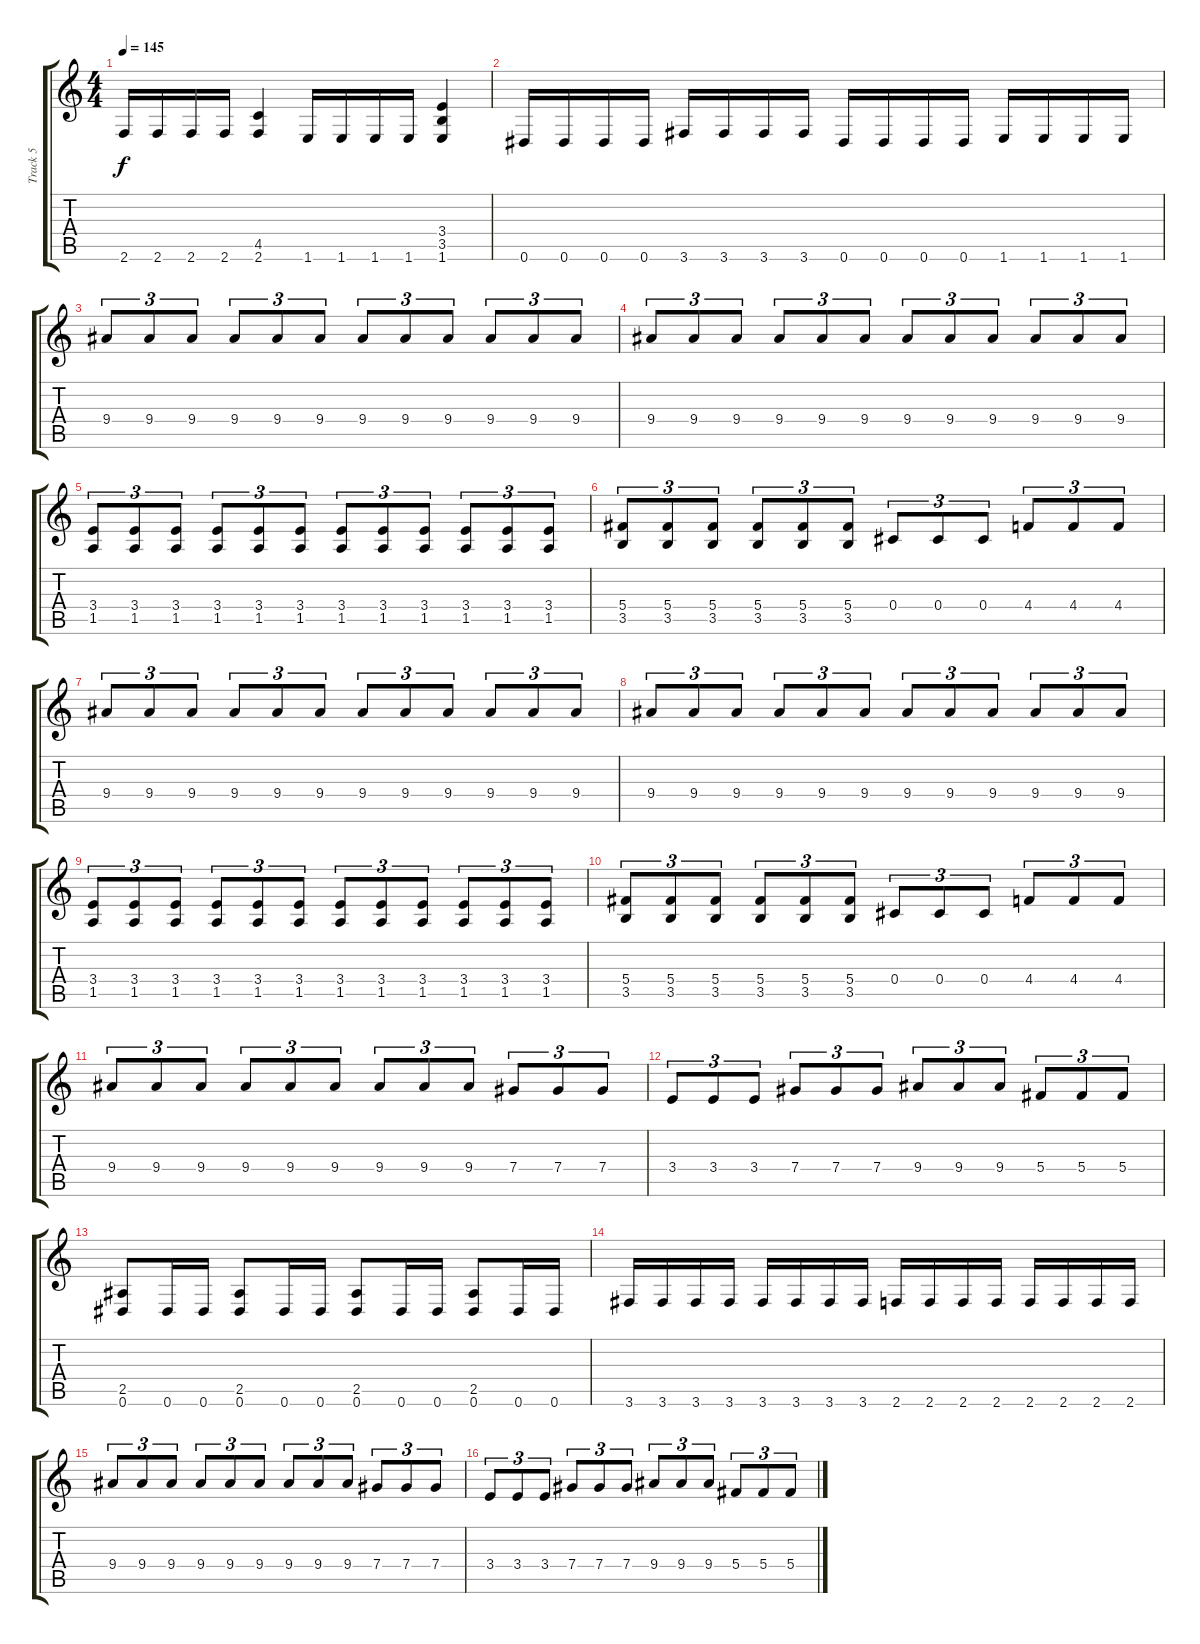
\track ("Track 5" "Track 5") {instrument overdrivenguitar}
\staff {score tabs}
\tuning (Eb4 Bb3 Gb3 Db3 Ab2 Eb2) {hide}
\ts (4 4)
\tempo 145
\clef g2
\ks c
2.6.16{dy f} 2.6.16 2.6.16 2.6.16 (4.5 2.6).4 1.6.16 1.6.16 1.6.16 1.6.16 (3.4 3.5 1.6).4 |
0.6.16 0.6.16 0.6.16 0.6.16 3.6.16 3.6.16 3.6.16 3.6.16 0.6.16 0.6.16 0.6.16 0.6.16 1.6.16 1.6.16 1.6.16 1.6.16 |
9.4.8{tu (3 2)} 9.4.8{tu (3 2)} 9.4.8{tu (3 2)} 9.4.8{tu (3 2)} 9.4.8{tu (3 2)} 9.4.8{tu (3 2)} 9.4.8{tu (3 2)} 9.4.8{tu (3 2)} 9.4.8{tu (3 2)} 9.4.8{tu (3 2)} 9.4.8{tu (3 2)} 9.4.8{tu (3 2)} |
9.4.8{tu (3 2)} 9.4.8{tu (3 2)} 9.4.8{tu (3 2)} 9.4.8{tu (3 2)} 9.4.8{tu (3 2)} 9.4.8{tu (3 2)} 9.4.8{tu (3 2)} 9.4.8{tu (3 2)} 9.4.8{tu (3 2)} 9.4.8{tu (3 2)} 9.4.8{tu (3 2)} 9.4.8{tu (3 2)} |
(3.4 1.5).8{tu (3 2)} (3.4 1.5).8{tu (3 2)} (3.4 1.5).8{tu (3 2)} (3.4 1.5).8{tu (3 2)} (3.4 1.5).8{tu (3 2)} (3.4 1.5).8{tu (3 2)} (3.4 1.5).8{tu (3 2)} (3.4 1.5).8{tu (3 2)} (3.4 1.5).8{tu (3 2)} (3.4 1.5).8{tu (3 2)} (3.4 1.5).8{tu (3 2)} (3.4 1.5).8{tu (3 2)} |
(5.4 3.5).8{tu (3 2)} (5.4 3.5).8{tu (3 2)} (5.4 3.5).8{tu (3 2)} (5.4 3.5).8{tu (3 2)} (5.4 3.5).8{tu (3 2)} (5.4 3.5).8{tu (3 2)} 0.4.8{tu (3 2)} 0.4.8{tu (3 2)} 0.4.8{tu (3 2)} 4.4.8{tu (3 2)} 4.4.8{tu (3 2)} 4.4.8{tu (3 2)} |
9.4.8{tu (3 2)} 9.4.8{tu (3 2)} 9.4.8{tu (3 2)} 9.4.8{tu (3 2)} 9.4.8{tu (3 2)} 9.4.8{tu (3 2)} 9.4.8{tu (3 2)} 9.4.8{tu (3 2)} 9.4.8{tu (3 2)} 9.4.8{tu (3 2)} 9.4.8{tu (3 2)} 9.4.8{tu (3 2)} |
9.4.8{tu (3 2)} 9.4.8{tu (3 2)} 9.4.8{tu (3 2)} 9.4.8{tu (3 2)} 9.4.8{tu (3 2)} 9.4.8{tu (3 2)} 9.4.8{tu (3 2)} 9.4.8{tu (3 2)} 9.4.8{tu (3 2)} 9.4.8{tu (3 2)} 9.4.8{tu (3 2)} 9.4.8{tu (3 2)} |
(3.4 1.5).8{tu (3 2)} (3.4 1.5).8{tu (3 2)} (3.4 1.5).8{tu (3 2)} (3.4 1.5).8{tu (3 2)} (3.4 1.5).8{tu (3 2)} (3.4 1.5).8{tu (3 2)} (3.4 1.5).8{tu (3 2)} (3.4 1.5).8{tu (3 2)} (3.4 1.5).8{tu (3 2)} (3.4 1.5).8{tu (3 2)} (3.4 1.5).8{tu (3 2)} (3.4 1.5).8{tu (3 2)} |
(5.4 3.5).8{tu (3 2)} (5.4 3.5).8{tu (3 2)} (5.4 3.5).8{tu (3 2)} (5.4 3.5).8{tu (3 2)} (5.4 3.5).8{tu (3 2)} (5.4 3.5).8{tu (3 2)} 0.4.8{tu (3 2)} 0.4.8{tu (3 2)} 0.4.8{tu (3 2)} 4.4.8{tu (3 2)} 4.4.8{tu (3 2)} 4.4.8{tu (3 2)} |
9.4.8{tu (3 2)} 9.4.8{tu (3 2)} 9.4.8{tu (3 2)} 9.4.8{tu (3 2)} 9.4.8{tu (3 2)} 9.4.8{tu (3 2)} 9.4.8{tu (3 2)} 9.4.8{tu (3 2)} 9.4.8{tu (3 2)} 7.4.8{tu (3 2)} 7.4.8{tu (3 2)} 7.4.8{tu (3 2)} |
3.4.8{tu (3 2)} 3.4.8{tu (3 2)} 3.4.8{tu (3 2)} 7.4.8{tu (3 2)} 7.4.8{tu (3 2)} 7.4.8{tu (3 2)} 9.4.8{tu (3 2)} 9.4.8{tu (3 2)} 9.4.8{tu (3 2)} 5.4.8{tu (3 2)} 5.4.8{tu (3 2)} 5.4.8{tu (3 2)} |
(2.5 0.6).8 0.6.16 0.6.16 (2.5 0.6).8 0.6.16 0.6.16 (2.5 0.6).8 0.6.16 0.6.16 (2.5 0.6).8 0.6.16 0.6.16 |
3.6.16 3.6.16 3.6.16 3.6.16 3.6.16 3.6.16 3.6.16 3.6.16 2.6.16 2.6.16 2.6.16 2.6.16 2.6.16 2.6.16 2.6.16 2.6.16 |
9.4.8{tu (3 2)} 9.4.8{tu (3 2)} 9.4.8{tu (3 2)} 9.4.8{tu (3 2)} 9.4.8{tu (3 2)} 9.4.8{tu (3 2)} 9.4.8{tu (3 2)} 9.4.8{tu (3 2)} 9.4.8{tu (3 2)} 7.4.8{tu (3 2)} 7.4.8{tu (3 2)} 7.4.8{tu (3 2)} |
3.4.8{tu (3 2)} 3.4.8{tu (3 2)} 3.4.8{tu (3 2)} 7.4.8{tu (3 2)} 7.4.8{tu (3 2)} 7.4.8{tu (3 2)} 9.4.8{tu (3 2)} 9.4.8{tu (3 2)} 9.4.8{tu (3 2)} 5.4.8{tu (3 2)} 5.4.8{tu (3 2)} 5.4.8{tu (3 2)}
